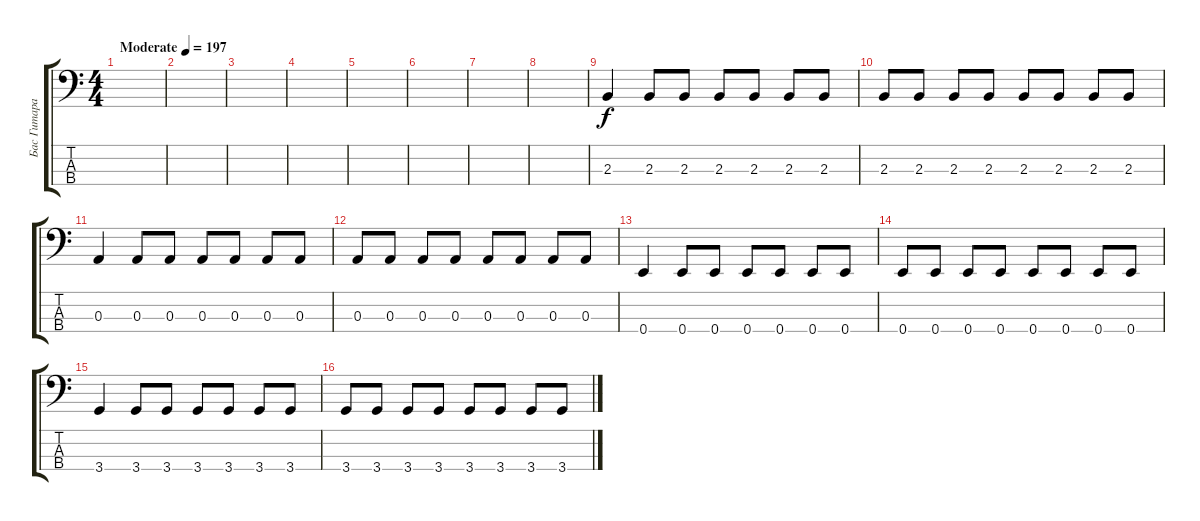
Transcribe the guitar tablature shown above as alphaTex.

\track ("Бас Гитара (Cone)" "Бас Гитара") {instrument electricbassfinger}
\staff {score tabs}
\tuning (G2 D2 A1 E1) {hide}
\ts (4 4)
\tempo (197 "Moderate")
\clef f4
\ks c
|
|
|
|
|
|
|
|
2.3.4 2.3.8 2.3.8 2.3.8 2.3.8 2.3.8 2.3.8 |
2.3.8 2.3.8 2.3.8 2.3.8 2.3.8 2.3.8 2.3.8 2.3.8 |
0.3.4 0.3.8 0.3.8 0.3.8 0.3.8 0.3.8 0.3.8 |
0.3.8 0.3.8 0.3.8 0.3.8 0.3.8 0.3.8 0.3.8 0.3.8 |
0.4.4 0.4.8 0.4.8 0.4.8 0.4.8 0.4.8 0.4.8 |
0.4.8 0.4.8 0.4.8 0.4.8 0.4.8 0.4.8 0.4.8 0.4.8 |
3.4.4 3.4.8 3.4.8 3.4.8 3.4.8 3.4.8 3.4.8 |
3.4.8 3.4.8 3.4.8 3.4.8 3.4.8 3.4.8 3.4.8 3.4.8
